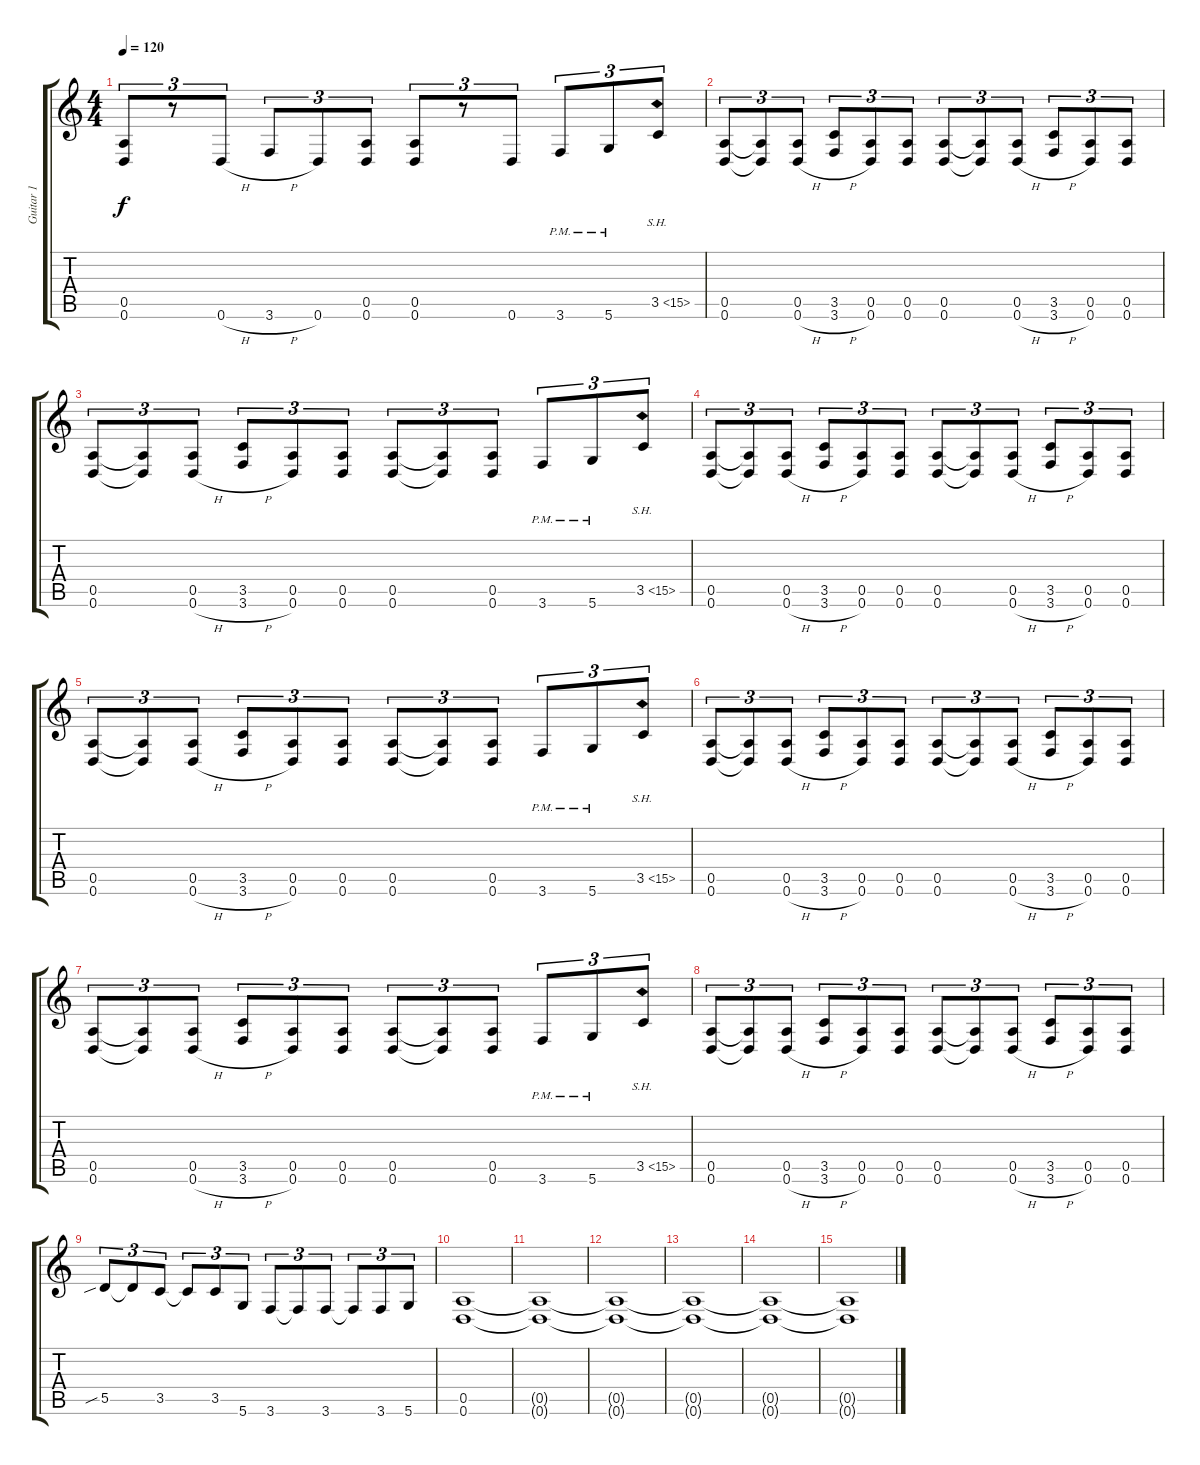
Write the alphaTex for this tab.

\track ("Guitar 1" "Guitar 1") {instrument distortionguitar}
\staff {score tabs}
\tuning (E4 B3 G3 D3 A2 D2) {hide}
\ts (4 4)
\tempo 120
\clef g2
\ks c
(0.5 0.6).8{tu (3 2) dy f} r.8{tu (3 2)} 0.6{h}.8{tu (3 2)} 3.6{h}.8{tu (3 2)} 0.6.8{tu (3 2)} (0.5 0.6).8{tu (3 2)} (0.5 0.6).8{tu (3 2)} r.8{tu (3 2)} 0.6.8{tu (3 2)} 3.6{pm}.8{tu (3 2)} 5.6{pm}.8{tu (3 2)} 3.5{sh 12}.8{tu (3 2)} |
(0.5 0.6).8{tu (3 2)} (0.5{t} 0.6{t}).8{tu (3 2)} (0.5 0.6{h}).8{tu (3 2)} (3.5 3.6{h}).8{tu (3 2)} (0.5 0.6).8{tu (3 2)} (0.5 0.6).8{tu (3 2)} (0.5 0.6).8{tu (3 2)} (0.5{t} 0.6{t}).8{tu (3 2)} (0.5 0.6{h}).8{tu (3 2)} (3.5 3.6{h}).8{tu (3 2)} (0.5 0.6).8{tu (3 2)} (0.5 0.6).8{tu (3 2)} |
(0.5 0.6).8{tu (3 2)} (0.5{t} 0.6{t}).8{tu (3 2)} (0.5 0.6{h}).8{tu (3 2)} (3.5 3.6{h}).8{tu (3 2)} (0.5 0.6).8{tu (3 2)} (0.5 0.6).8{tu (3 2)} (0.5 0.6).8{tu (3 2)} (0.5{t} 0.6{t}).8{tu (3 2)} (0.5 0.6).8{tu (3 2)} 3.6{pm}.8{tu (3 2)} 5.6{pm}.8{tu (3 2)} 3.5{sh 12}.8{tu (3 2)} |
(0.5 0.6).8{tu (3 2)} (0.5{t} 0.6{t}).8{tu (3 2)} (0.5 0.6{h}).8{tu (3 2)} (3.5 3.6{h}).8{tu (3 2)} (0.5 0.6).8{tu (3 2)} (0.5 0.6).8{tu (3 2)} (0.5 0.6).8{tu (3 2)} (0.5{t} 0.6{t}).8{tu (3 2)} (0.5 0.6{h}).8{tu (3 2)} (3.5 3.6{h}).8{tu (3 2)} (0.5 0.6).8{tu (3 2)} (0.5 0.6).8{tu (3 2)} |
(0.5 0.6).8{tu (3 2)} (0.5{t} 0.6{t}).8{tu (3 2)} (0.5 0.6{h}).8{tu (3 2)} (3.5 3.6{h}).8{tu (3 2)} (0.5 0.6).8{tu (3 2)} (0.5 0.6).8{tu (3 2)} (0.5 0.6).8{tu (3 2)} (0.5{t} 0.6{t}).8{tu (3 2)} (0.5 0.6).8{tu (3 2)} 3.6{pm}.8{tu (3 2)} 5.6{pm}.8{tu (3 2)} 3.5{sh 12}.8{tu (3 2)} |
(0.5 0.6).8{tu (3 2)} (0.5{t} 0.6{t}).8{tu (3 2)} (0.5 0.6{h}).8{tu (3 2)} (3.5 3.6{h}).8{tu (3 2)} (0.5 0.6).8{tu (3 2)} (0.5 0.6).8{tu (3 2)} (0.5 0.6).8{tu (3 2)} (0.5{t} 0.6{t}).8{tu (3 2)} (0.5 0.6{h}).8{tu (3 2)} (3.5 3.6{h}).8{tu (3 2)} (0.5 0.6).8{tu (3 2)} (0.5 0.6).8{tu (3 2)} |
(0.5 0.6).8{tu (3 2)} (0.5{t} 0.6{t}).8{tu (3 2)} (0.5 0.6{h}).8{tu (3 2)} (3.5 3.6{h}).8{tu (3 2)} (0.5 0.6).8{tu (3 2)} (0.5 0.6).8{tu (3 2)} (0.5 0.6).8{tu (3 2)} (0.5{t} 0.6{t}).8{tu (3 2)} (0.5 0.6).8{tu (3 2)} 3.6{pm}.8{tu (3 2)} 5.6{pm}.8{tu (3 2)} 3.5{sh 12}.8{tu (3 2)} |
(0.5 0.6).8{tu (3 2)} (0.5{t} 0.6{t}).8{tu (3 2)} (0.5 0.6{h}).8{tu (3 2)} (3.5 3.6{h}).8{tu (3 2)} (0.5 0.6).8{tu (3 2)} (0.5 0.6).8{tu (3 2)} (0.5 0.6).8{tu (3 2)} (0.5{t} 0.6{t}).8{tu (3 2)} (0.5 0.6{h}).8{tu (3 2)} (3.5 3.6{h}).8{tu (3 2)} (0.5 0.6).8{tu (3 2)} (0.5 0.6).8{tu (3 2)} |
5.5{sib}.8{tu (3 2)} 5.5{t}.8{tu (3 2)} 3.5.8{tu (3 2)} 3.5{t}.8{tu (3 2)} 3.5.8{tu (3 2)} 5.6.8{tu (3 2)} 3.6.8{tu (3 2)} 3.6{t}.8{tu (3 2)} 3.6.8{tu (3 2)} 3.6{t}.8{tu (3 2)} 3.6.8{tu (3 2)} 5.6.8{tu (3 2)} |
(0.5 0.6).1 |
(0.5{t} 0.6{t}).1 |
(0.5{t} 0.6{t}).1{volume 0} |
(0.5{t} 0.6{t}).1 |
(0.5{t} 0.6{t}).1 |
(0.5{t} 0.6{t}).1
